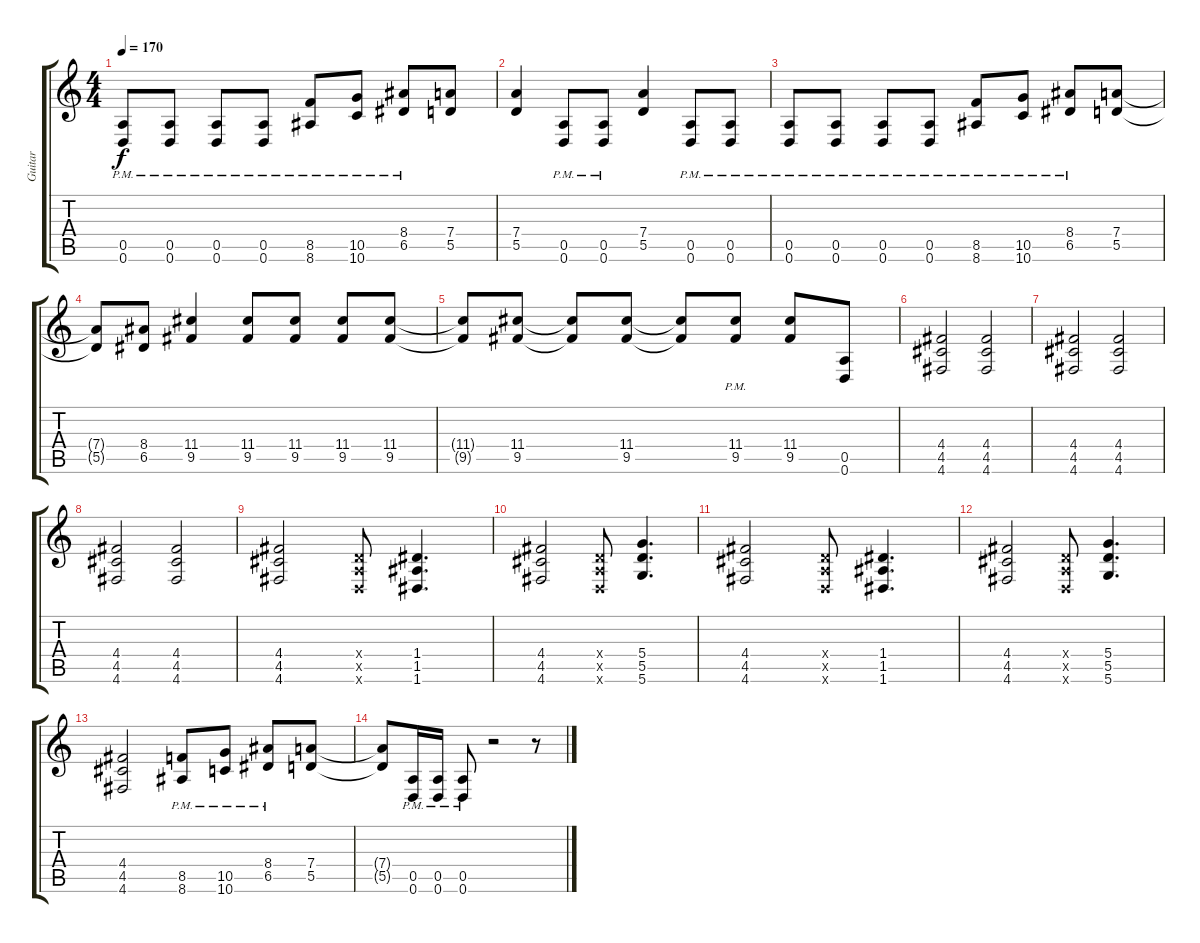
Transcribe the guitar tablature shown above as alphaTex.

\track ("Guitar" "Guitar") {instrument distortionguitar}
\staff {score tabs}
\tuning (E4 B3 G3 D3 A2 D2) {hide}
\ts (4 4)
\tempo 170
\clef g2
\ks c
(0.5{pm} 0.6{pm}).8{dy f} (0.5{pm} 0.6{pm}).8 (0.5{pm} 0.6{pm}).8 (0.5{pm} 0.6{pm}).8 (8.5{pm} 8.6{pm}).8 (10.5{pm} 10.6{pm}).8 (8.4{pm} 6.5{pm}).8 (7.4 5.5).8 |
(7.4 5.5).4 (0.5{pm} 0.6{pm}).8 (0.5{pm} 0.6{pm}).8 (7.4 5.5).4 (0.5{pm} 0.6{pm}).8 (0.5{pm} 0.6{pm}).8 |
(0.5{pm} 0.6{pm}).8 (0.5{pm} 0.6{pm}).8 (0.5{pm} 0.6{pm}).8 (0.5{pm} 0.6{pm}).8 (8.5{pm} 8.6{pm}).8 (10.5{pm} 10.6{pm}).8 (8.4{pm} 6.5{pm}).8 (7.4 5.5).8 |
(7.4{t} 5.5{t}).8 (8.4 6.5).8 (11.4 9.5).4 (11.4 9.5).8 (11.4 9.5).8 (11.4 9.5).8 (11.4 9.5).8 |
(11.4{t} 9.5{t}).8 (11.4 9.5).8 (11.4{t} 9.5{t}).8 (11.4 9.5).8 (11.4{t} 9.5{t}).8 (11.4 9.5{pm}).8 (11.4 9.5).8 (0.5 0.6).8 |
(4.4 4.5 4.6).2 (4.4 4.5 4.6).2 |
(4.4 4.5 4.6).2 (4.4 4.5 4.6).2 |
(4.4 4.5 4.6).2 (4.4 4.5 4.6).2 |
(4.4 4.5 4.6).2 (0.4{x} 0.5{x} 0.6{x}).8 (1.4 1.5 1.6).4{d} |
(4.4 4.5 4.6).2 (0.4{x} 0.5{x} 0.6{x}).8 (5.4 5.5 5.6).4{d} |
(4.4 4.5 4.6).2 (0.4{x} 0.5{x} 0.6{x}).8 (1.4 1.5 1.6).4{d} |
(4.4 4.5 4.6).2 (0.4{x} 0.5{x} 0.6{x}).8 (5.4 5.5 5.6).4{d} |
(4.4 4.5 4.6).2 (8.5{pm} 8.6{pm}).8 (10.5{pm} 10.6{pm}).8 (8.4{pm} 6.5{pm}).8 (7.4 5.5).8 |
(7.4{t} 5.5{t}).8 (0.5{pm} 0.6{pm}).16 (0.5{pm} 0.6{pm}).16 (0.5{pm} 0.6{pm}).8 r.2 r.8
